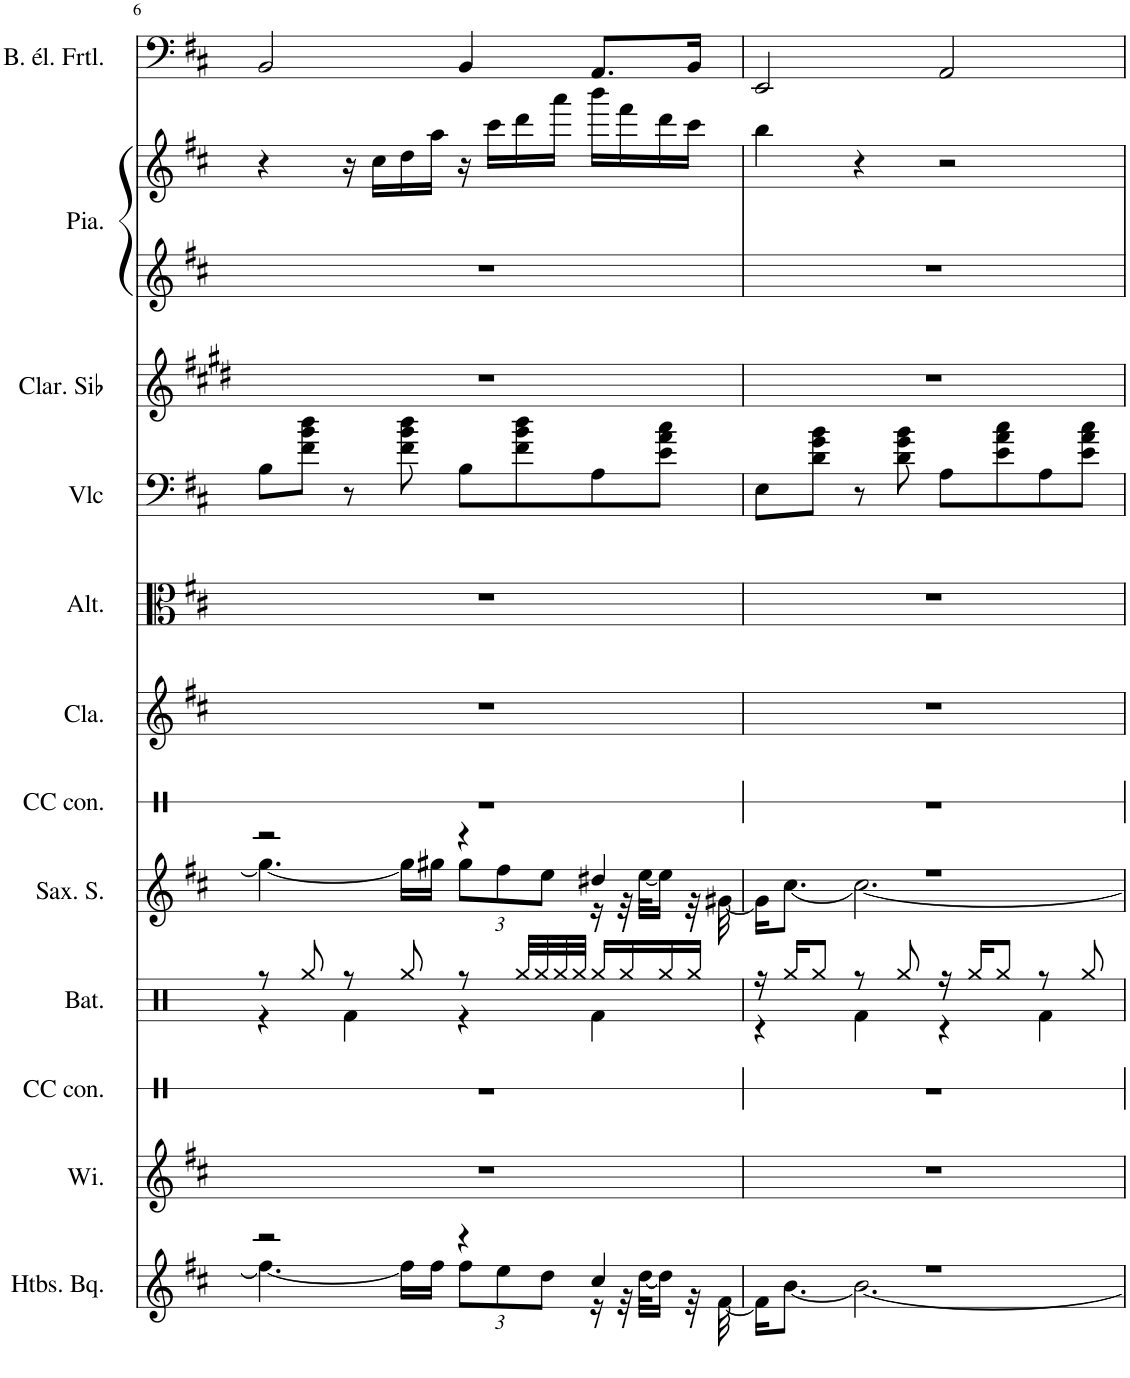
**kern	**kern	**kern	**kern	**kern	**kern	**kern	**kern	**kern	**kern	**kern	**kern	**kern
*part12	*part11	*part10	*part9	*part8	*part7	*part6	*part5	*part4	*part3	*part2	*part2	*part1
*staff13	*staff12	*staff11	*staff10	*staff9	*staff8	*staff7	*staff6	*staff5	*staff4	*staff3	*staff2	*staff1
*I"Hautbois baroque, English Horn	*I"Winds, Flute	*I"Caisse claire de concert, Synth Drum	*I"Batterie	*I"Saxophone Soprano, Soprano Sax	*I"Caisse claire de concert, Reverse Cymbal	*I"Clavecin, Harpsichord	*I"Altos, String Ensemble 1	*I"Violoncelle, Pizzicato Strings	*I"Clarinette en Sib	*I"Piano, Acoustic Grand Piano	*	*I"Basse électrique fretless, Fretless Bass
*I'Htbs. Bq.	*I'Wi.	*I'CC con.	*I'Bat.	*I'Sax. S.	*I'CC con.	*I'Cla.	*I'Alt.	*I'Vlc	*I'Clar. Sib	*I'Pia.	*	*I'B. él. Frtl.
!!LO:PB:g=z
*clefG2	*clefG2	*clefX	*clefX	*clefG2	*clefX	*clefG2	*clefC3	*clefF4	*clefG2	*clefG2	*clefG2	*clefF4
*Trd4c7	*	*	*	*Trd1c2	*	*	*	*	*Trd1c2	*	*	*Trd7c12
*k[f#c#]	*k[f#c#]	*k[f#c#]	*k[]	*k[f#c#]	*k[f#c#]	*k[f#c#]	*k[f#c#]	*k[f#c#]	*k[f#c#g#d#]	*k[f#c#]	*k[f#c#]	*k[f#c#]
*M4/4	*M4/4	*M4/4	*M4/4	*M4/4	*M4/4	*M4/4	*M4/4	*M4/4	*M4/4	*M4/4	*M4/4	*M4/4
=6	=6	=6	=6	=6	=6	=6	=6	=6	=6	=6	=6	=6
*^	*	*	*^	*^	*	*	*	*	*	*	*	*
2r	4.ff#\_	1r	1r	8r	4r	2r	4.gg#\_	1r	1r	1r	8B\L	1r	1r	4r	2BB/
.	.	.	.	8Rgg/	.	.	.	.	.	.	8f#\ 8b\ 8dd\J	.	.	.	.
.	.	.	.	8r	4Rf\	.	.	.	.	.	8r	.	.	16r	.
.	.	.	.	.	.	.	.	.	.	.	.	.	.	16cc#\LL	.
.	16ff#\LL]	.	.	8Rgg/	.	.	16gg#\LL]	.	.	.	8f#\ 8b\ 8dd\	.	.	16dd\	.
.	16ff#\JJ	.	.	.	.	.	16gg#X\JJ	.	.	.	.	.	.	16aa\JJ	.
*	*Xbrackettup	*	*	*	*	*	*Xbrackettup	*	*	*	*	*	*	*	*
4r	12ff#\L	.	.	8r	4r	4r	12gg#\L	.	.	.	8B\L	.	.	16r	4BB/
.	.	.	.	.	.	.	.	.	.	.	.	.	.	16ccc#\LL	.
.	12ee\	.	.	.	.	.	12ff#\	.	.	.	.	.	.	.	.
.	.	.	.	32Rgg/LLL	.	.	.	.	.	.	8f#\ 8b\ 8dd\	.	.	16ddd\	.
.	.	.	.	32Rgg/	.	.	.	.	.	.	.	.	.	.	.
.	12dd\J	.	.	.	.	.	12ee\J	.	.	.	.	.	.	.	.
.	.	.	.	32Rgg/	.	.	.	.	.	.	.	.	.	16aaa\JJ	.
.	.	.	.	32Rgg/JJJ	.	.	.	.	.	.	.	.	.	.	.
4cc#/	16r	.	.	16Rgg/LL	4Rf\	4dd#X/	16r	.	.	.	8A\	.	.	16bbb\LL	8.AA/L
.	32r	.	.	16Rgg/	.	.	32r	.	.	.	.	.	.	16fff#\	.
.	[32dd\KLL	.	.	.	.	.	[32ee\KLL	.	.	.	.	.	.	.	.
.	16dd\JJ]	.	.	16Rgg/	.	.	16ee\JJ]	.	.	.	8e\ 8a\ 8cc#\J	.	.	16ddd\	.
.	32r	.	.	16Rgg/JJ	.	.	32r	.	.	.	.	.	.	16ccc#\JJ	16BB/Jk
.	[32f#\	.	.	.	.	.	[32g#X\	.	.	.	.	.	.	.	.
=7	=7	=7	=7	=7	=7	=7	=7	=7	=7	=7	=7	=7	=7	=7	=7
1r	16f#\KL]	1r	1r	16r	4r	1r	16g#\KL]	1r	1r	1r	8E\L	1r	1r	4bb\	2EE/
.	[8.b\J	.	.	16Rgg/KL	.	.	[8.cc#\J	.	.	.	.	.	.	.	.
.	.	.	.	8Rgg/J	.	.	.	.	.	.	8d\ 8g\ 8b\J	.	.	.	.
.	2.b\_	.	.	8r	4Rf\	.	2.cc#\_	.	.	.	8r	.	.	4r	.
.	.	.	.	8Rgg/	.	.	.	.	.	.	8d\ 8g\ 8b\	.	.	.	.
.	.	.	.	16r	4r	.	.	.	.	.	8A\L	.	.	2r	2AA/
.	.	.	.	16Rgg/KL	.	.	.	.	.	.	.	.	.	.	.
.	.	.	.	8Rgg/J	.	.	.	.	.	.	8e\ 8a\ 8cc#\	.	.	.	.
.	.	.	.	8r	4Rf\	.	.	.	.	.	8A\	.	.	.	.
.	.	.	.	8Rgg/	.	.	.	.	.	.	8e\ 8a\ 8cc#\J	.	.	.	.
*	*	*	*	*v	*v	*	*	*	*	*	*	*	*	*	*
*v	*v	*	*	*	*v	*v	*	*	*	*	*	*	*	*
=	=	=	=	=	=	=	=	=	=	=	=	=
*-	*-	*-	*-	*-	*-	*-	*-	*-	*-	*-	*-	*-
